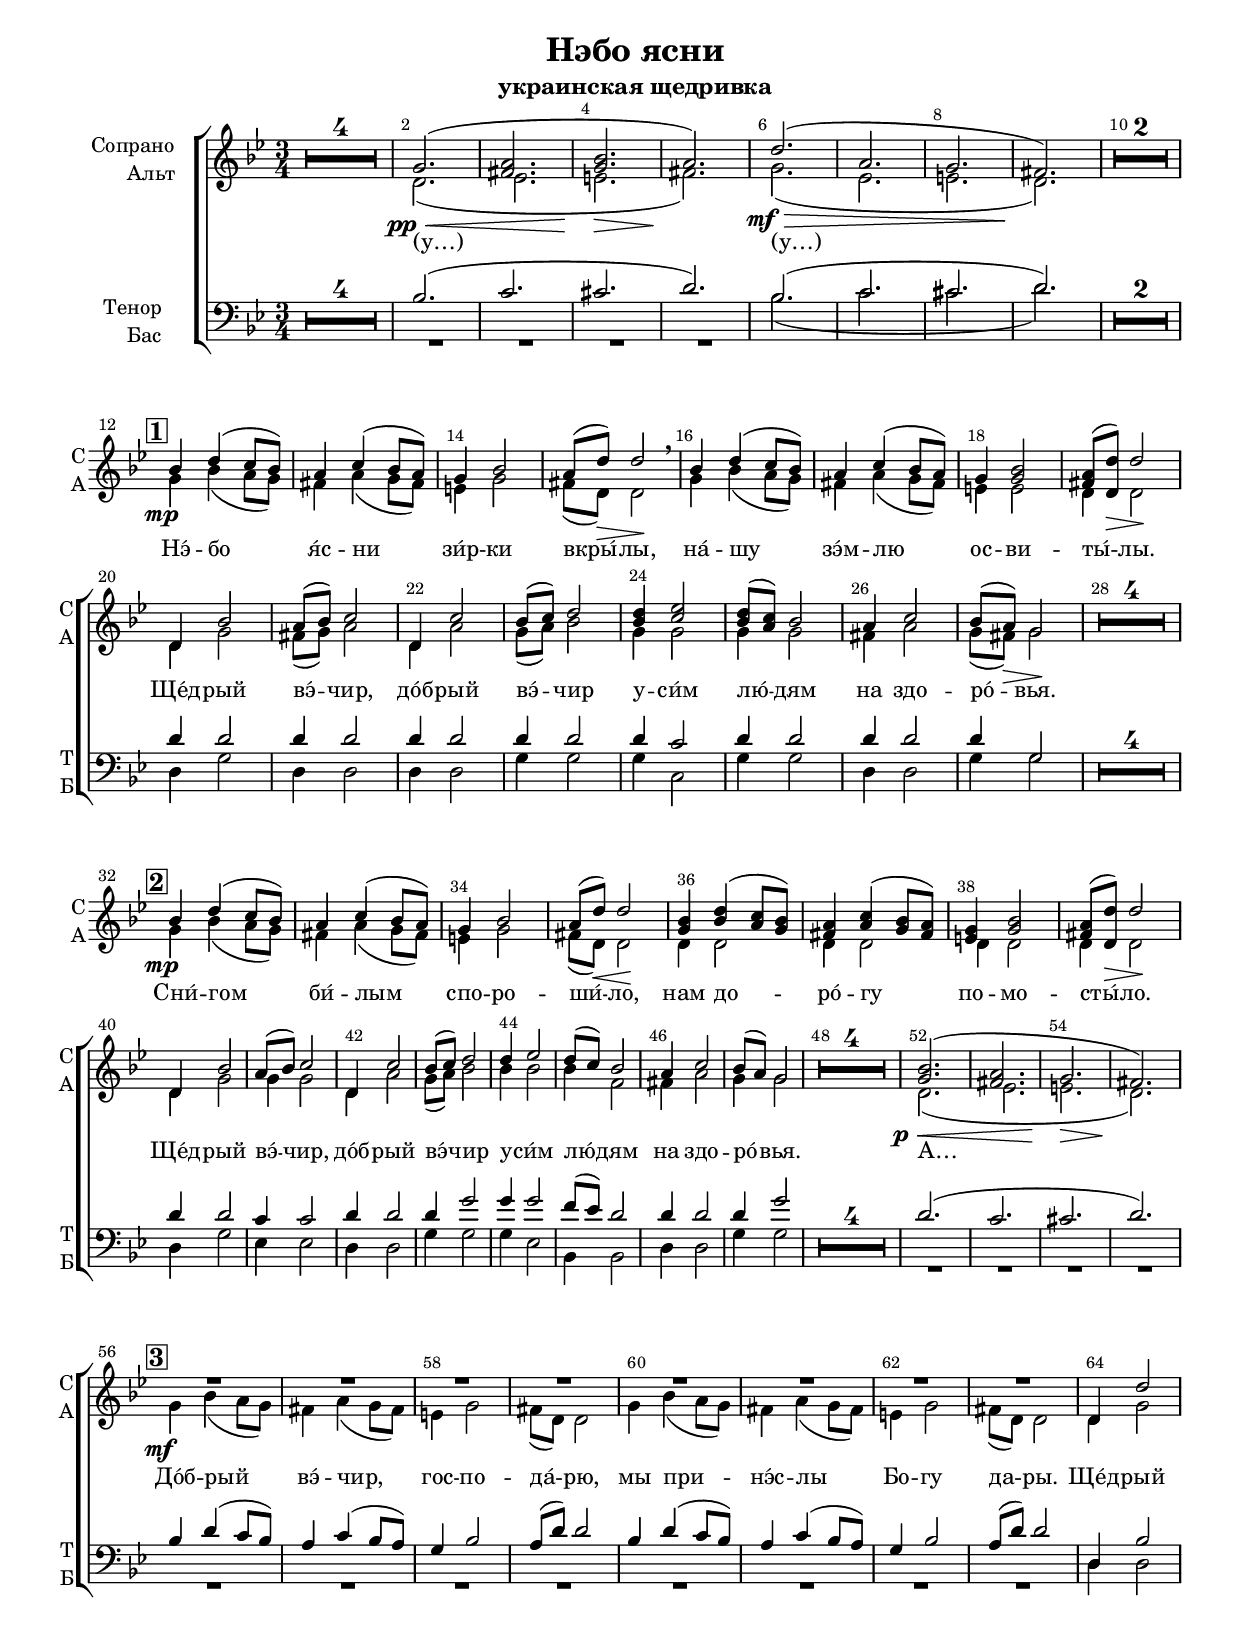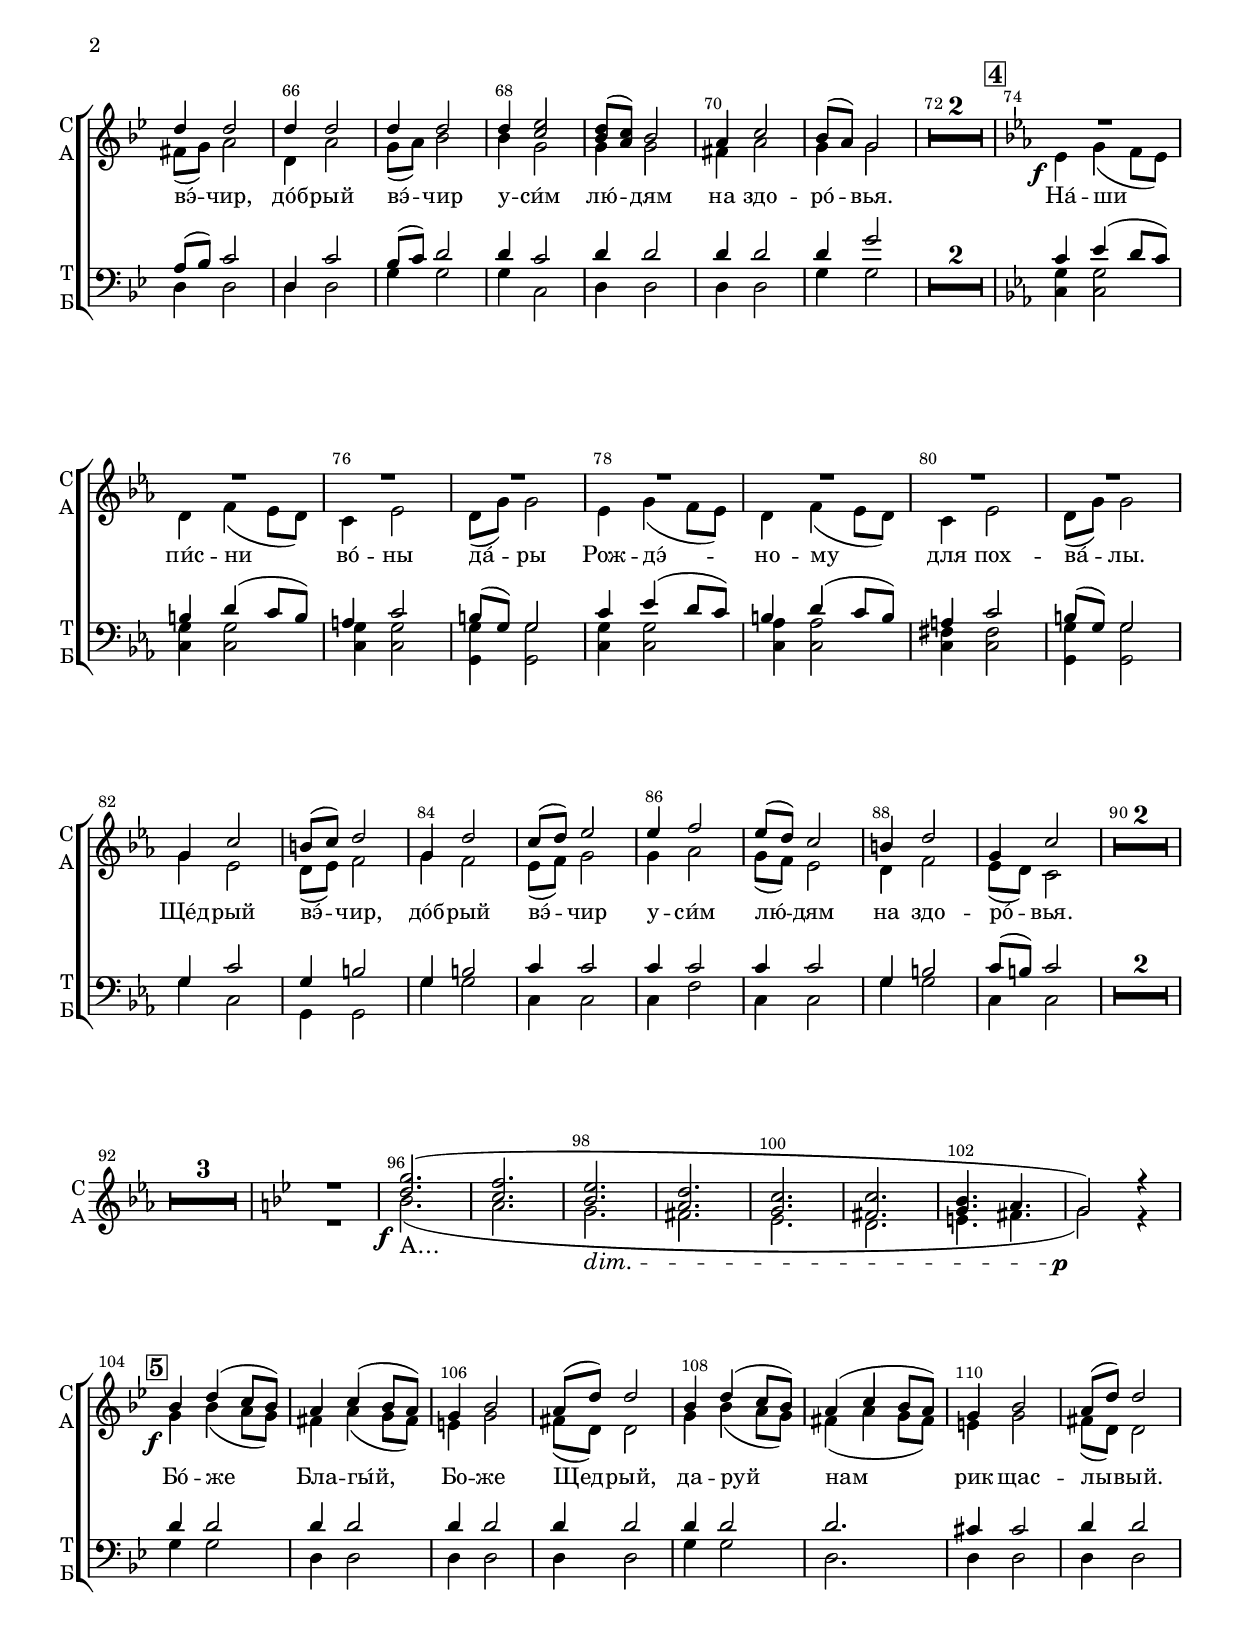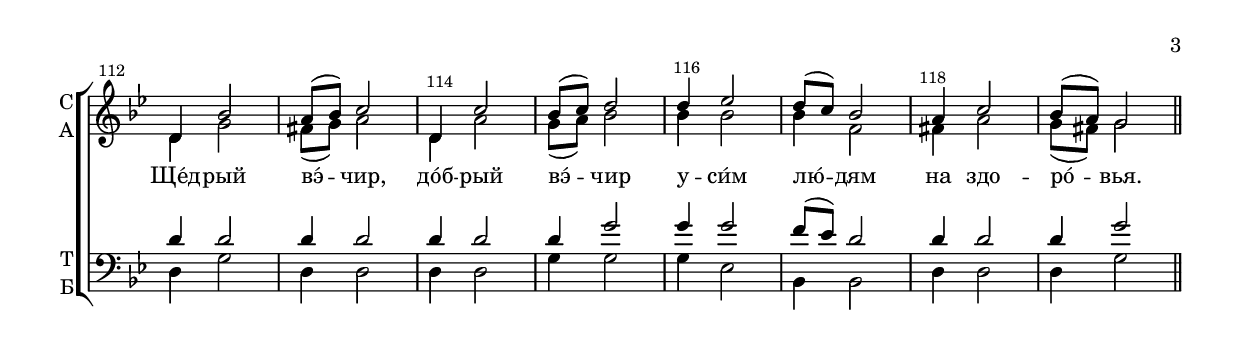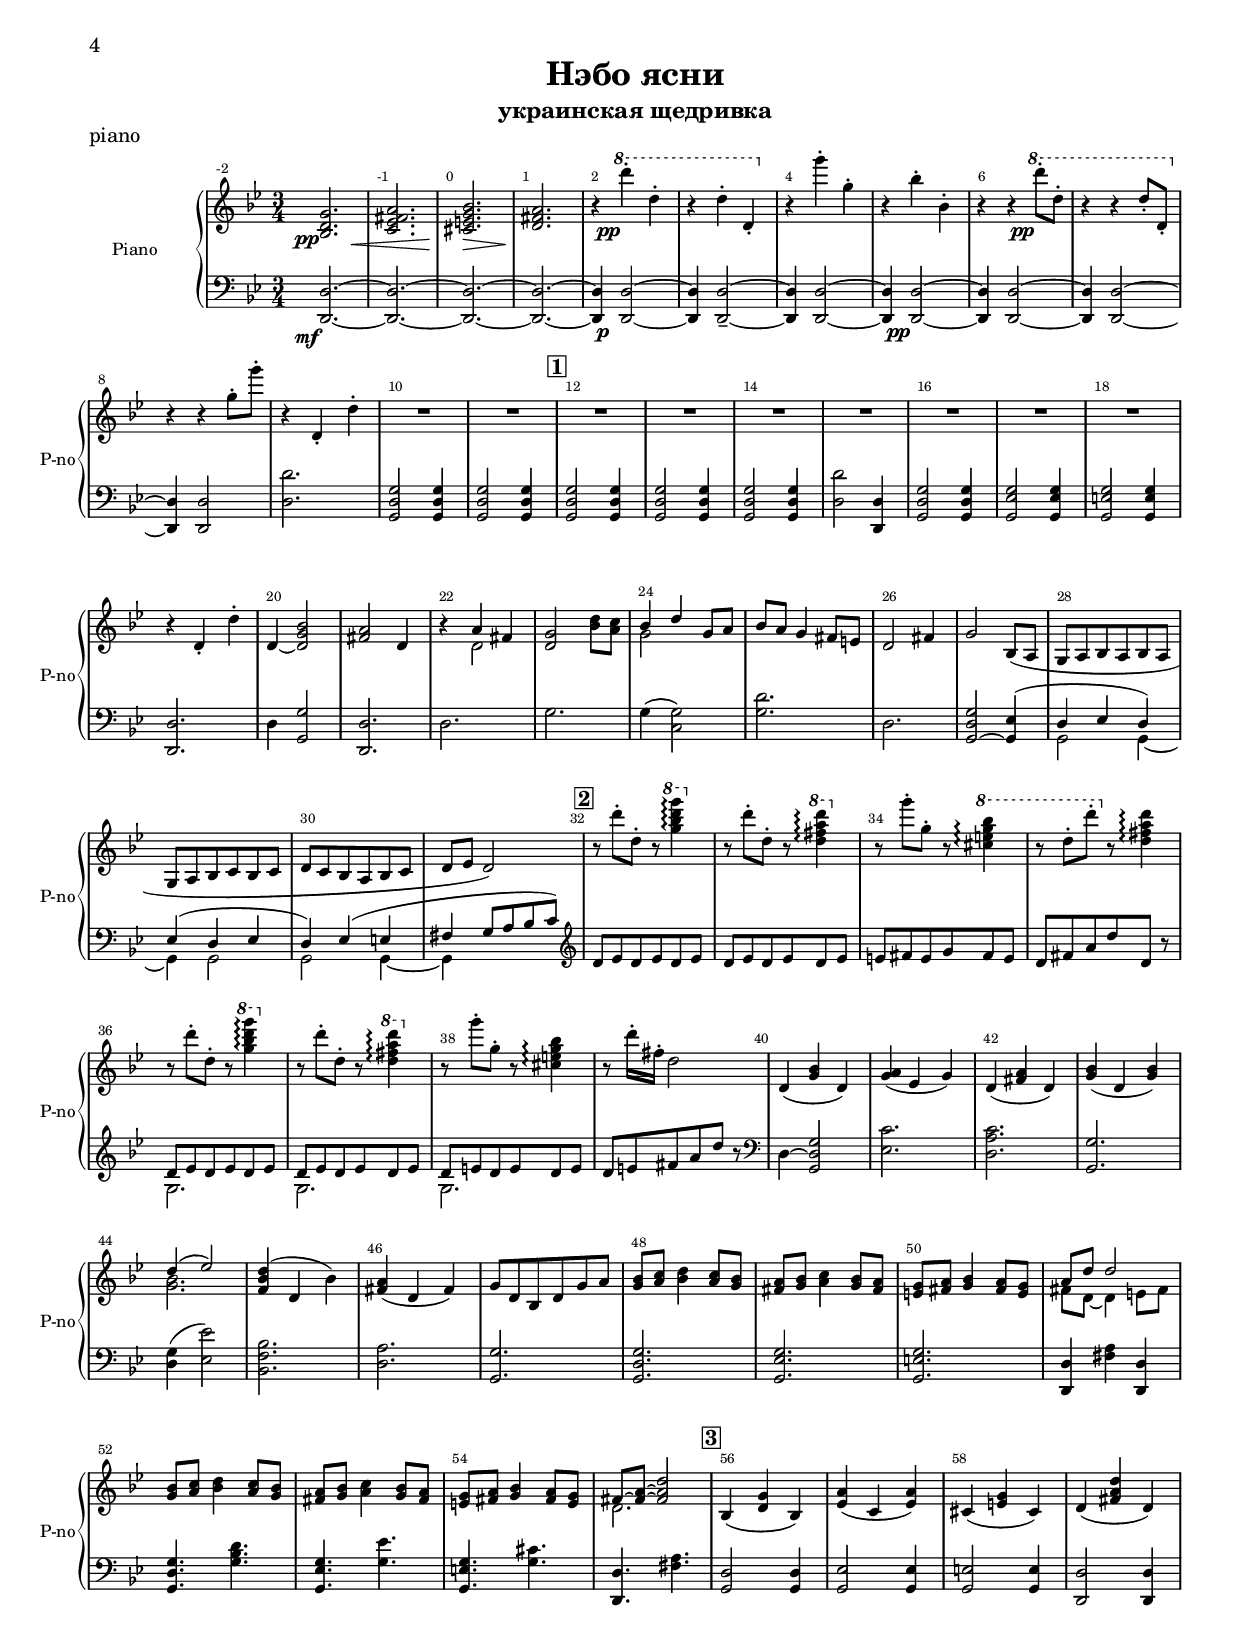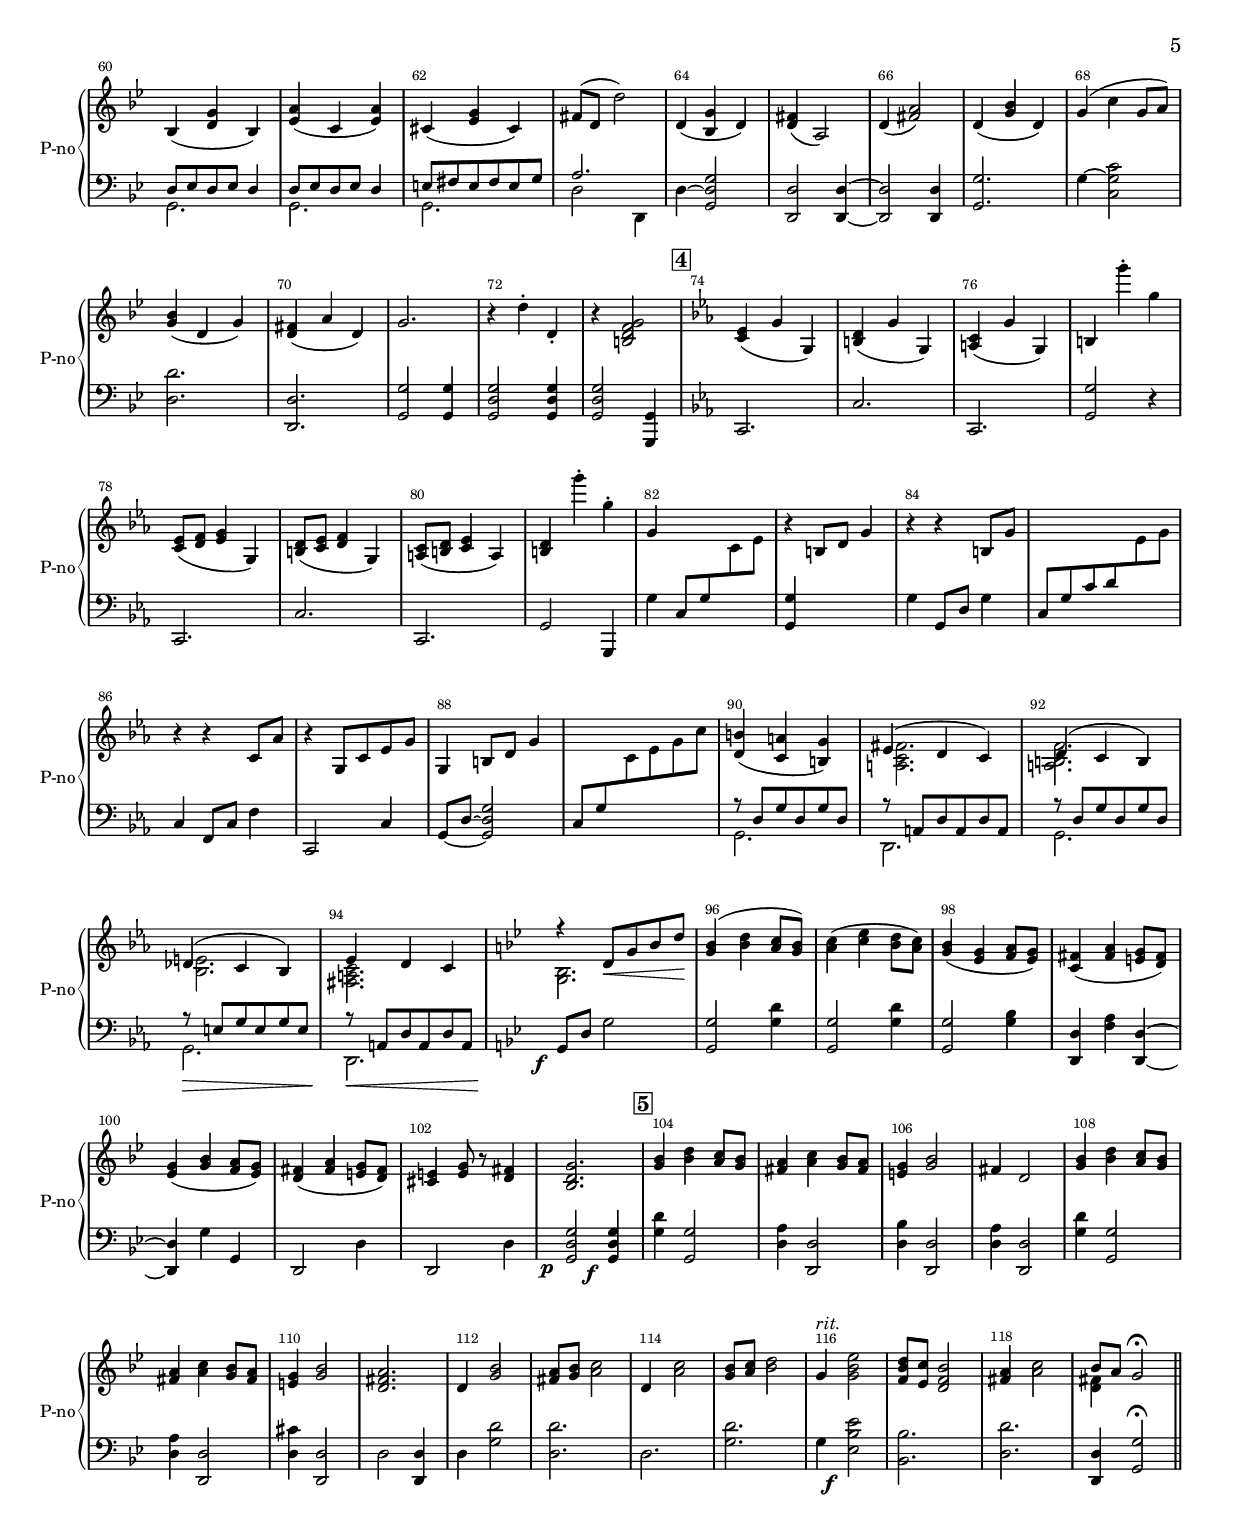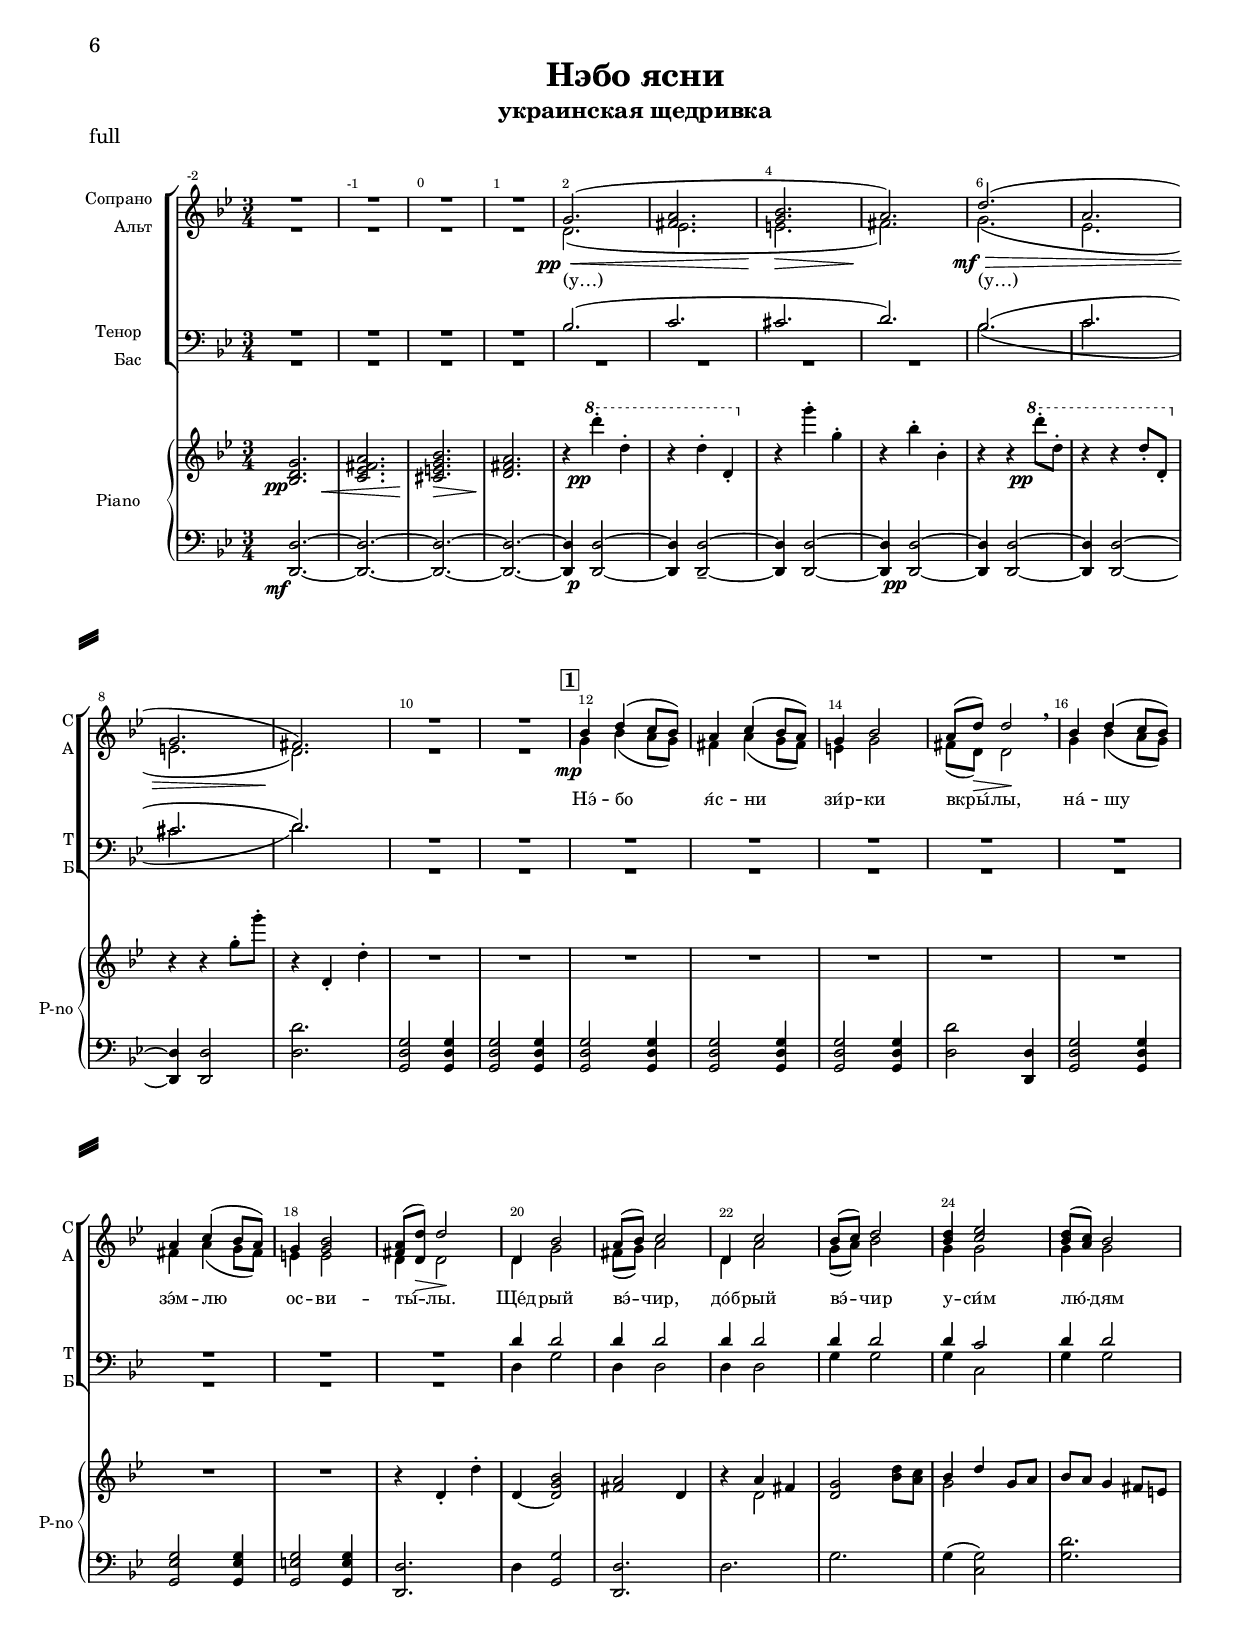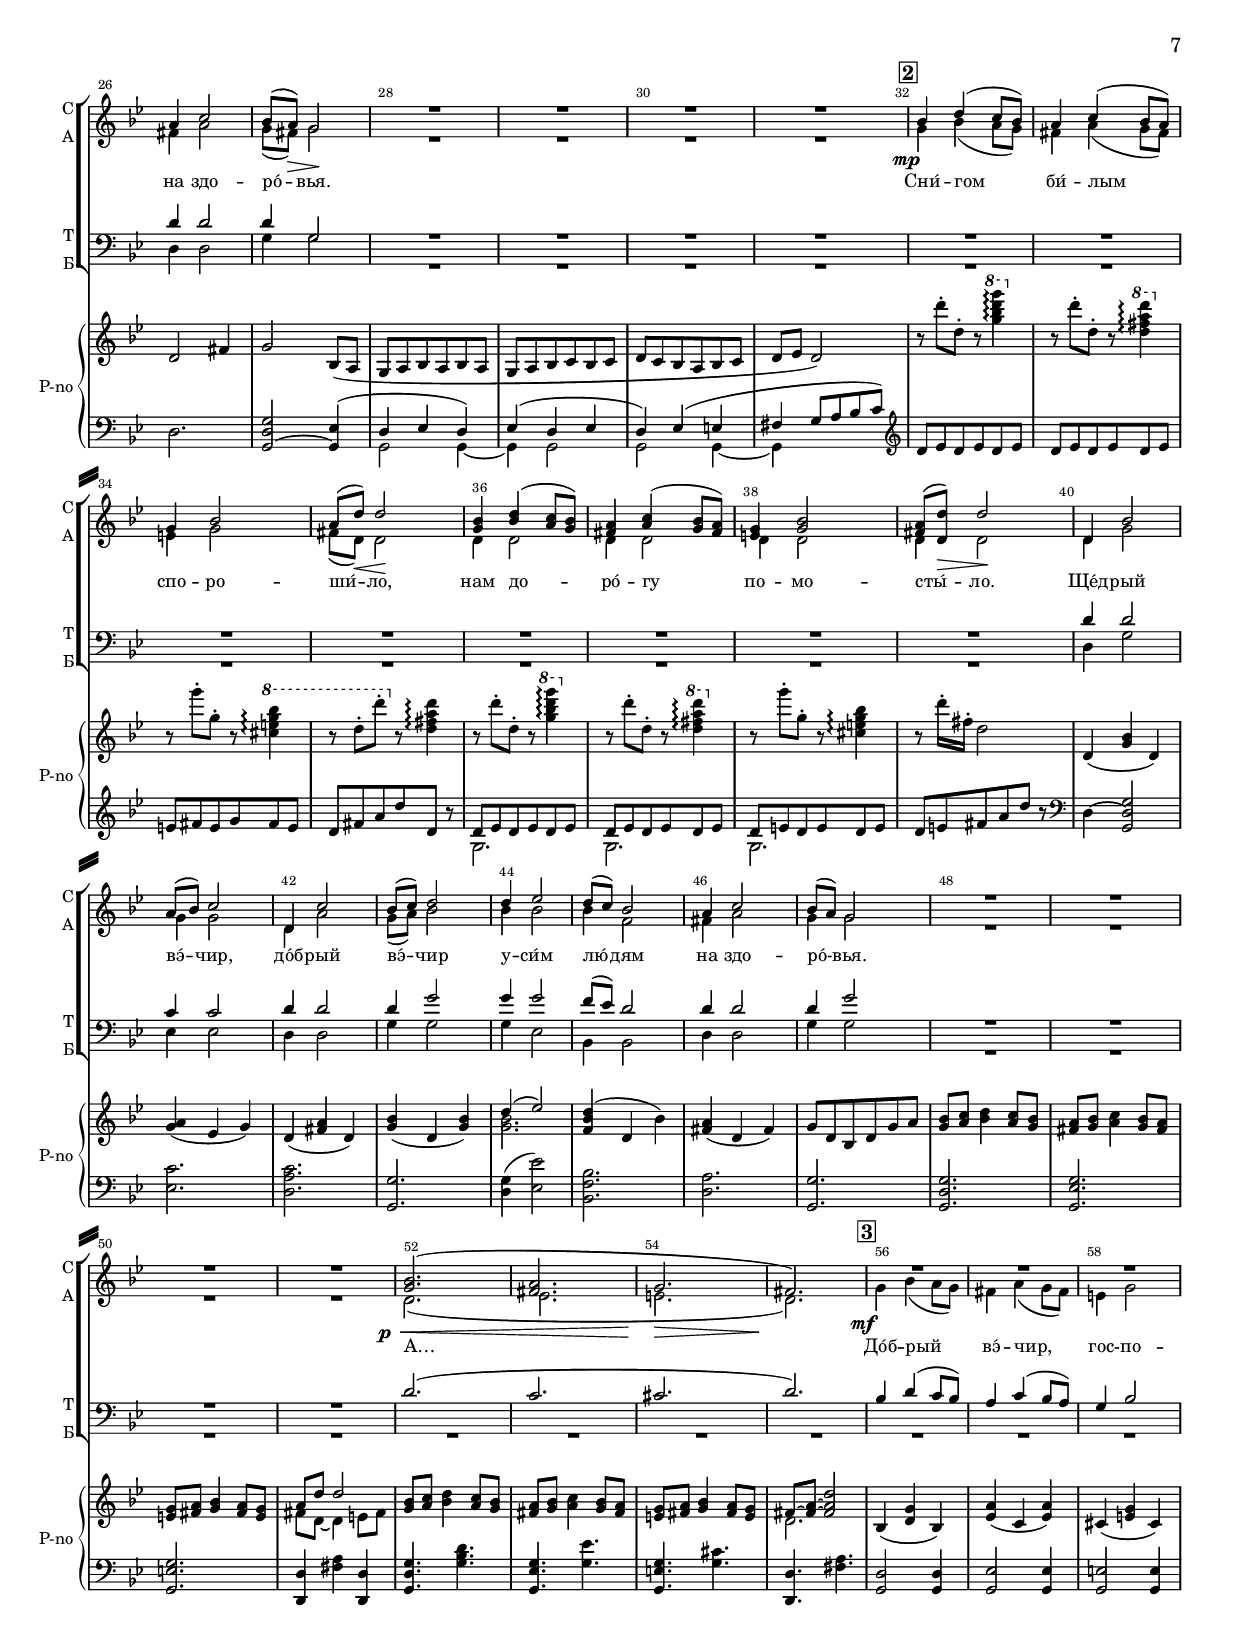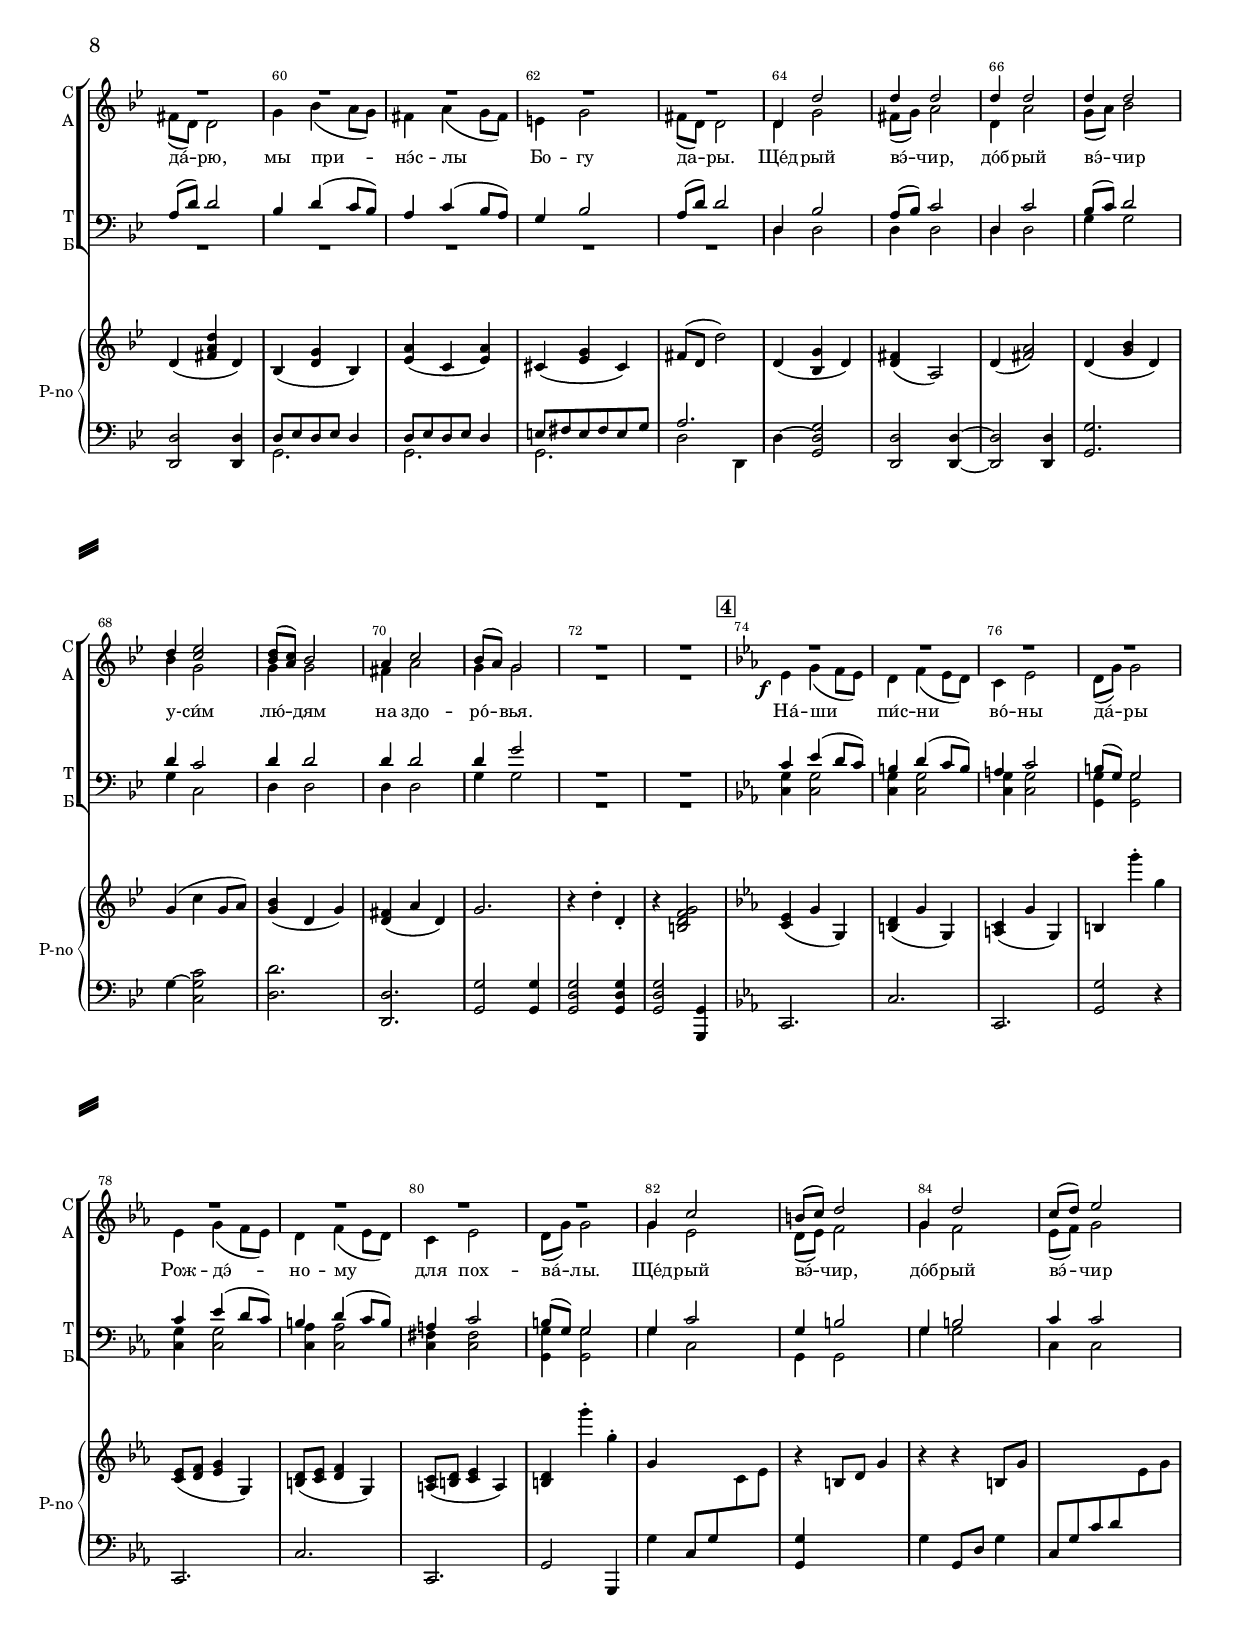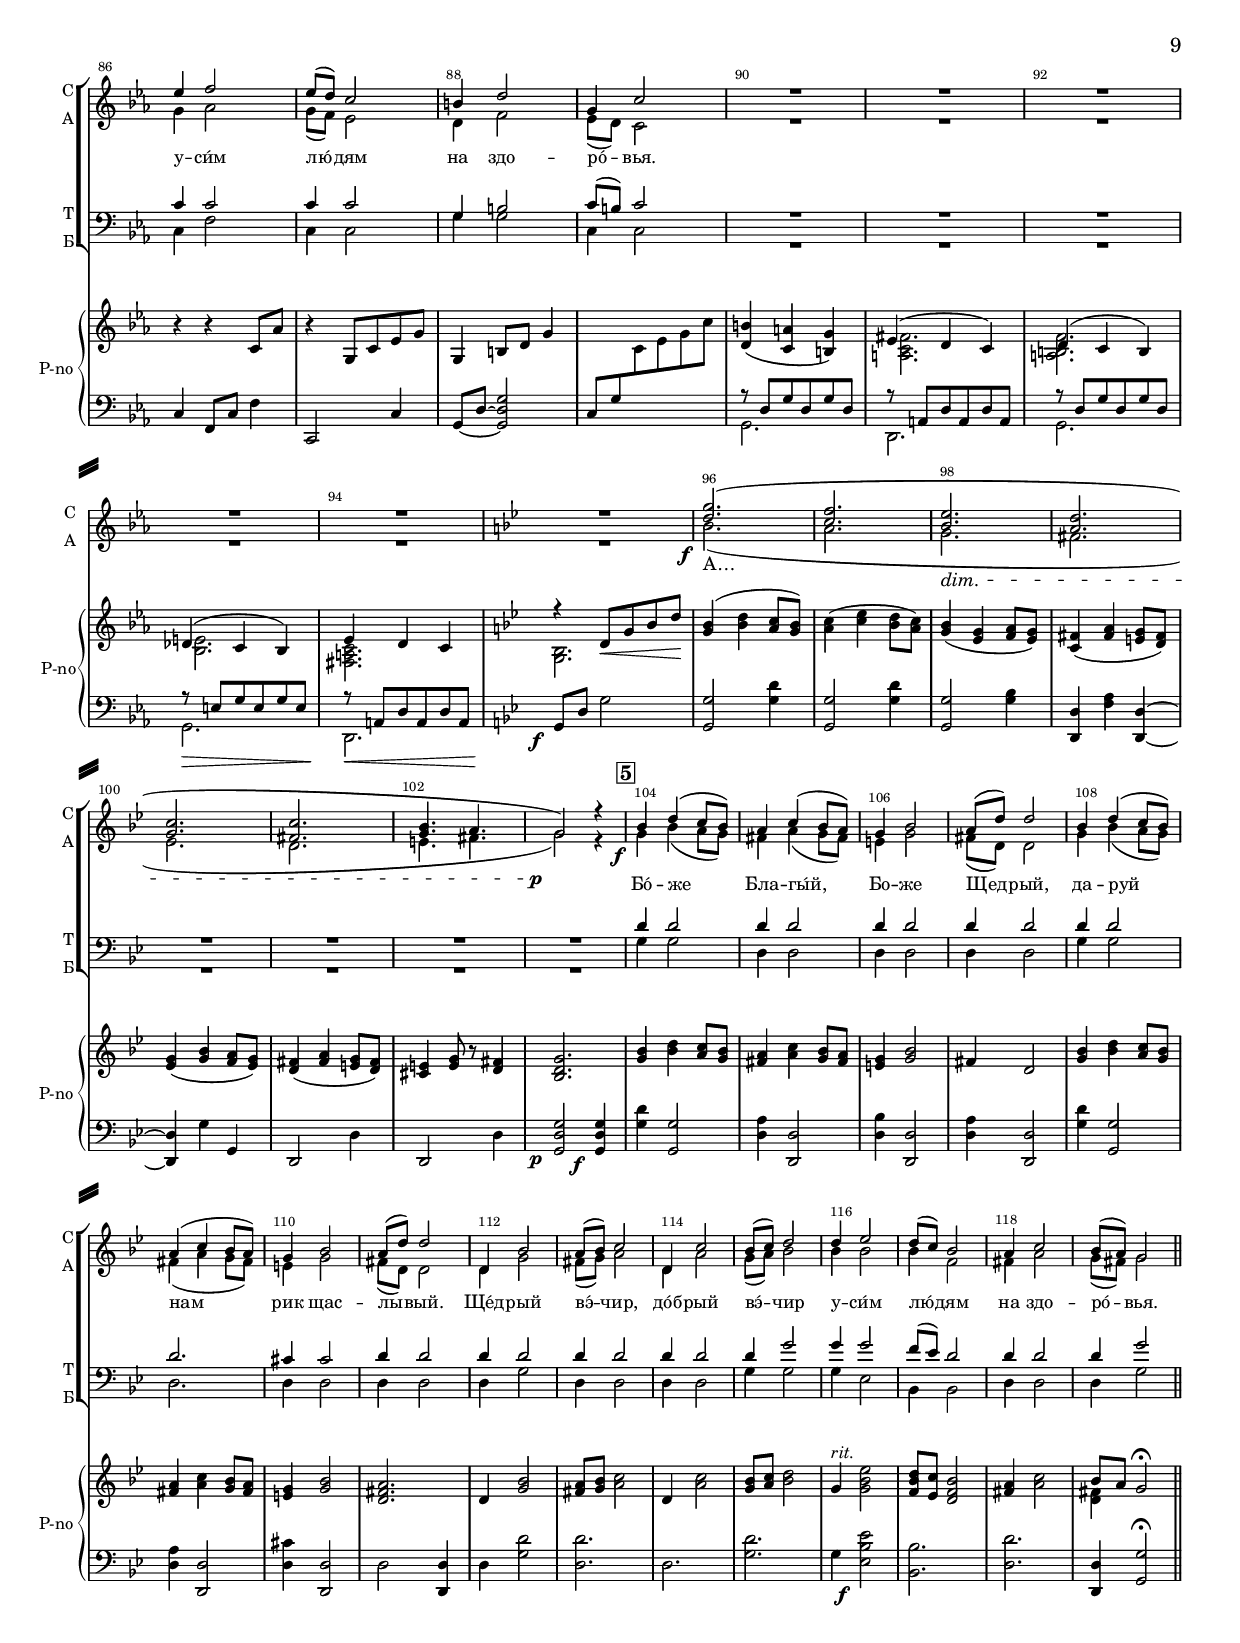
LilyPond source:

\version "2.24.0"

% закомментируйте строку ниже, чтобы получался pdf с навигацией
%#(ly:set-option 'point-and-click #f)
#(ly:set-option 'midi-extension "mid")
#(ly:set-option 'embed-source-code #t) % внедряем исходник как аттач к pdf
#(set-default-paper-size "a4")
#(set-global-staff-size 18)

\header {
  title = "Нэбо ясни"
  subtitle = "украинская щедривка"
  %composer = "Composer"
  % Удалить строку версии LilyPond 
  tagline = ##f
}


abr = { \break }
%abr = \tag #'BR { \break }
abr = {}

bbr = \tag #'BBR { \break }

pbr = { \pageBreak }
%pbr = {}

breathes = { \once \override BreathingSign.text = \markup { \musicglyph #"scripts.tickmark" } \breathe }

melon = { \set melismaBusyProperties = #'() }
meloff = { \unset melismaBusyProperties }
solo = ^\markup\italic"Соло"
tutti =  ^\markup\italic"tutti"

co = \cadenzaOn
cof = \cadenzaOff
cb = { \cadenzaOff \bar "||" }
cbr = { \bar "" }
cbar = { \cadenzaOff \bar "|" \cadenzaOn }
stemOff = { \hide Staff.Stem }
nat = { \once \hide Accidental }
%stemOn = { \unHideNotes Staff.Stem }

% alternative breathe
breathes = { \once \override BreathingSign.text = \markup { \musicglyph #"scripts.tickmark" } \breathe }

% alternative partial - for repeats
partiall = { \set Timing.measurePosition = #(ly:make-moment -1/4) }

% compress multi-measure rests
multirests = { \override MultiMeasureRest.expand-limit = #1 \set Score.skipBars = ##t }

% mark with numbers in squares
squaremarks = {  \set Score.rehearsalMarkFormatter = #format-mark-box-numbers }

% move dynamics a bit left (to be not up/under the note, but before)
placeDynamicsLeft = { \override DynamicText.X-offset = #-2.5 }

%make visible number of every 2-nd bar
secondbar = {
  \override Score.BarNumber.break-visibility = #end-of-line-invisible
  \override Score.BarNumber.X-offset = #1
  \override Score.BarNumber.self-alignment-X = #LEFT
  \set Score.barNumberVisibility = #(every-nth-bar-number-visible 2)
}

global = {
  \numericTimeSignature
  \multirests
  \placeDynamicsLeft
  \squaremarks
  
  \key g \minor
  \time 3/4
}

sopvoice = \relative c'' {
  \global
  \dynamicDown
  \autoBeamOff
  % page 1
  R2.*4 |
  \set Score.currentBarNumber = #2
  g2.(\pp\< |
  <fis a> |
  <g bes>\> |
  a)\! | \abr
  
  d\mf(\> |
  a |
  g |
  fis)\! |
  
  R2.*2 | \abr \bbr
  
  
  \mark 1
  bes4\mp d( c8[ bes]) |
  a4 c( bes8[ a]) |
  g4 bes2 |
  a8[( d])\> d2\! \breathe
  
  bes4 d( c8[ bes]) | \abr
  
  a4 c(bes8[ a]) | 
  g4 <g bes>2 |
  <fis a>8[( <d' d,>])\> d2\! | \bbr
  d,4 bes'2 |
  a8[( bes]) c2 | \abr
  
  d,4 c'2 |
  bes8[( c]) d2 |
  <bes d>4 <c es>2 |
  <bes d>8[( <a c>]) bes2 |
  a4 c2 | \abr
  bes8[( a])\> g2\! |
  R2.*4 | \abr
  
  % page 2
  \mark 2
  bes4\mp d( c8[ bes]) |
  a4 c( bes8[ a]) |
  g4 bes2 |
  a8[( d])\< d2\! |
  <g, bes>4 <bes d>( <a c>8[ <g bes>]) | \abr
  
  <fis a>4 <a c>( <g bes>8[ <fis a>]) |
  <e g>4 <g bes>2 |
  <fis a>8[( <d d'>])\> d'2\! \bbr |
  d,4 bes'2 |
  a8[( bes]) c2 | \abr
  
  d,4 c'2 |
  bes8[( c]) d2 |
  d4 es2 |
  d8[( c]) bes2 |
  a4 c2 |
  bes8[( a]) g2 | \abr
  
  R2.*4
  <g bes>2.(\p\< |
  <fis a> |
  g\> |
  fis)\! \abr \bbr
  
  \mark 3
  R2.*4 \abr
  
  R2.*4 \abr
  
  %page 3
  d4 d'2 |
  d4 d2 |
  d4 d2 |
  d4 d2 |
  d4 <c es>2 | \abr
  
  <bes d>8[( <a c>]) bes2 |
  a4 c2 |
  bes8[( a]) g2 |
  R2.*2 | \abr
  
  \key c \minor
  \mark 4
  R2.*4 | \abr
  R2.*4 | \abr \bbr
  
  g4 c2 |
  b8[( c]) d2 |
  g,4 d'2 |
  c8[( d]) es2 |
  es4 f2 | \abr
  
  es8[( d]) c2 |
  b4 d2 |
  g,4 c2 |
  
  R2.*2 \abr \bbr
  
  % page 4
  
  R2.*3
  \key g\minor
  R2.
  <d g>2.\f( |
  <c f> |
  <bes es>\dim|
  <a d> | \abr
  <g c> |
  <fis c'> |
  <g bes>4. a |
  g2\p) r4 | \abr \bbr
  
  \mark 5
  bes4\f d( c8[ bes]) |
  a4 c( bes8[ a]) |
  g4 bes2 |
  a8[( d]) d2 | \abr
  
  bes4 d( c8[ bes])
  a4( c bes8[ a]) |
  g4 bes2 |
  a8[( d]) d2 | \abr \bbr
  
  d,4 bes'2 |
  a8[( bes]) c2 |
  d,4 c'2 |
  bes8[( c]) d2 |
  d4 es2 | \abr
  
  d8[( c]) bes2 |
  a4 c2 |
  bes8[( a]) g2
  
  \bar "||"
  
  
}


altvoice = \relative c' {
  \global
  \dynamicDown
  \autoBeamOff
  R2.*4 |
  \secondbar
  \set Score.currentBarNumber = #2
  d2.( |
  es |
  e |
  fis)
  
  g( |
  es |
  e |
  d) |
  R2.*2
  
  g4 bes( a8[ g]) |
  fis4 a( g8[ fis]) |
  e4 g2 |
  fis8[( d]) d2
  g4 bes( a8[ g]) |
  
  fis4 a( g8[ fis]) |
  e4 e2 |
  d4 d2 |
  d4 g2 |
  fis8[( g]) a2 |
  
  d,4 a'2 |
  g8[( a]) bes2 |
  g4 g2 |
  g4 g2 |
  fis4 a2 |
  
  g8[( fis]) g2 |
  R2.*4
  
  % page 2
  g4 bes( a8[ g]) |
  fis4 a( g8[ fis]) |
  e4 g2 |
  fis8[( d]) d2 |
  d4 d2 |
  
  d4 d2 |
  d4 d2 |
  d4 d2 |
  d4 g2 |
  g4 g2 |
  
  d4 a'2 |
  g8[( a]) bes2 |
  bes4 bes2 |
  bes4 f2 |
  fis4 a2 |
  g4 g2 |
  
  R2.*4
  d2.( |
  es |
  e |
  d)
  
  g4\mf bes( a8[ g]) |
  fis4 a( g8[ fis]) |
  e4 g2 |
  fis8[( d]) d2 |
  
  g4 bes( a8[ g]) |
  fis4 a( g8[ fis]) |
  e4 g2 |
  fis8([ d]) d2 |
  
  % page 3
  d4 g2 |
  fis8[( g]) a2 |
  d,4 a'2 |
  g8[( a]) bes2 |
  bes4 g2 |
  
  g4 g2 |
  fis4 a2 |
  g4 g2 |
  R2.*2 |
  
  \key c\minor
  es4\f g( f8[ es]) |
  d4 f( es8[ d]) |
  c4 es2 |
  d8[( g]) g2 | 
  
  es4 g( f8[ es]) |
  d4 f( es8[ d]) |
  c4 es2 |
  d8[( g]) g2 | 
  
  g4 es2 |
  d8[( es]) f2 |
  g4 f2 |
  es8[( f]) g2 |
  g4 as2 |
  g8[( f]) es2 |
  d4 f2 |
  es8[( d]) c2
  
  
  R2.*2 \abr \bbr
  
  % page 4
  
  R2.*3
  \key g\minor
  R2.
  bes'2.(
  a
  g
  fis
  
  es
  d
  e4. fis
  g2) r4
  
  g4 bes( a8[ g]) |
  fis4 a( g8[ fis]) |
  e4 g2 |
  fis8[( d]) d2 |
  
  g4 bes( a8[ g]) |
  fis4( a g8[ fis]) |
  e4 g2 |
  fis8[( d]) d2 |
  
  d4 g2 |
  fis8[( g]) a2 |
  d,4 a'2 |
  g8[( a]) bes2 |
  bes4 bes2 |
  
  bes4 f2 |
  fis4 a2 |
  g8[( fis]) g2
  
  
}


tenorvoice = \relative c' {
  \global
  \dynamicUp
  \autoBeamOff
  R2.*4
  \set Score.currentBarNumber = #2
  bes2.(
  c
  cis
  d)
  bes(
  c
  cis
  d)
  R2.*2
  R2.*5
  R2.*3
  d4 d2 |
  d4 d2 |
  
  d4 d2 |
  d4 d2 |
  d4 c2 |
  d4 d2 |
  d4 d2 |
  
  d4 g,2
  R2.*4
  
  % page 2
  R2.*5 |
  
  R2.*3 |
  d'4 d2 |
  c4 c2 |
  
  d4 d2
  d4 g2 |
  g4 g2 |
  f8[( es]) d2 |
  d4 d2 |
  d4 g2 |
  
  R2.*4
  d2.( |
  c |
  cis |
  d) |
  
  bes4 d( c8[ bes]) |
  a4 c( bes8[ a]) |
  g4 bes2 |
  a8[( d]) d2 |
  
  bes4 d( c8[ bes]) |
  a4 c( bes8[ a]) |
  g4 bes2 |
  a8[( d]) d2
  
  % page 3
  d,4 bes'2 |
  a8[( bes]) c2 |
  d,4 c'2 |
  bes8[( c]) d2 |
  d4 c2 |
  
  d4 d2 |
  d4 d2 |
  d4 g2 |
  R2.*2 |
  
  \key c\minor
  c,4 es( d8[ c]) |
  b4 d( c8[ b]) |
  a4 c2 |
  b8[( g]) g2 |
  
  c4 es( d8[ c]) |
  b4 d( c8[ b]) |
  a4 c2 |
  b8[( g]) g2 |
  
  g4 c2 |
  g4 b2 |
  g4 b2 |
  c4 c2 |
  c4 c2  |
  
  c4 c2 |
  g4 b2 |
  c8[( b]) c2 |
  
  
  R2.*2 \abr \bbr
  
  % page 4
  
  R2.*3
  \key g\minor
  R2.
  R2.*4
  
  R2.*4
  
  d4 d2 |
  d4 d2 |
  d4 d2 |
  d4 d2 |
  
  d4 d2 |
  d2. |
  cis4 cis2 |
  d4 d2 |
  
  d4 d2 |
  d4 d2 |
  d4 d2 |
  d4 g2 |
  g4 g2 |
  
  f8[( es]) d2 |
  d4 d2 |
  d4 g2
}


bassvoice = \relative c' {
  \global
  \dynamicUp
  \autoBeamOff
  R2.*4 |
  \set Score.currentBarNumber = #2
  R2.*4
  bes2.( |
  c |
  cis |
  d) |
  R2.*2
  
  R2.*5 |
  R2.*3 |
  d,4 g2 |
  d4 d2 |
  
  d4 d2 |
  g4 g2 |
  g4 c,2 |
  g'4 g2 |
  d4 d2 |
  
  g4 g2 |
  R2.*4
  
  % page 2
  R2.*5
  
  R2.*3
  d4 g2 |
  es4 es2 |
  
  d4 d2 |
  g4 g2 |
  g4 es2 |
  bes4 bes2 |
  d4 d2 |
  g4 g2 |
  
  R2.*4
  R2.*4
  R2.*4
  R2.*4
  
  % page 3
  d4 d2 |
  d4 d2 |
  d4 d2 |
  g4 g2 |
  g4 c,2 |
  d4 d2 |
  d4 d2 |
  g4 g2 |
  R2.*2 |
  
  \key c\minor <c, g'>4 q2 |
  q4 q2 |
  q4 q2 |
  <g g'>4 q2 |
  
  <c g'>4 q2 |
  <c as'>4 q2 |
  <c fis>4 q2 |
  <g g'>4 q2 |
  
  g'4 c,2 |
  g4 g2 |
  g'4 g2 |
  c,4 c2 |
  c4 f2 |
  
  c4 c2 |
  g'4 g2 |
  c,4 c2
  
  
  R2.*2 \abr \bbr
  
  % page 4
  
  R2.*3
  \key g\minor
  R2.
  R2.*4
  
  R2.*4
  
  g'4 g2 |
  d4 d2 |
  d4 d2 |
  d4 d2 |
  
  g4 g2 |
  d2. |
  d4 d2 |
  d4 d2 |
  
  d4 g2 |
  d4 d2 |
  d4 d2 |
  g4 g2 |
  g4 es2 |
  
  bes4 bes2 |
  d4 d2 |
  d4 g2
}


RR = { \change Staff = "right" }
LL = { \change Staff = "left" }

right = \relative c' {
  \global
  
  
  \set Score.currentBarNumber = #-2
  \secondbar
  \set Score.barNumberVisibility = #all-bar-numbers-visible
  \after 2 \< <bes d g>2.\pp |
  <c es fis a> |
  <cis e g bes>\> |
  <d fis a>\!

  \secondbar
  \set Score.currentBarNumber = #2
  r4 \ottava #1 d'''-.\pp  d,-.
  r d-. d,-. |
%  r d''-. d,-. |
  \ottava 0
  r g'-. g,-. |
  r4 bes4-. bes,-. |
  
  r4 r \ottava #1 d''8-.\pp  d,8-.
  r4 r d8-. d,-. |
  \ottava 0
  r4 r g8-. g'-. |
  r4 d,,4-. d'-. |
  R2.*9 |
  
  % page 2
  r4 d,-. d'-. |
  d,~ <d g bes>2 |
  <fis a>2 d4 |
  
  r4 << { a'4 fis } \\ d2 >> |
  <d g>2 <bes' d>8 <a c> |
  << { bes4 d } \\ g,2 >> g8 a |
  bes8 a g4 fis8 e |
  d2 fis4 |
  
  g2 bes,8( a |
  g a bes a bes a |
  g a bes c bes c |
  d c bes a bes c |
  d es d2) |
  
  % page 3
  r8 d''8-. d,-. r8  \ottava 1 <g' bes d g>4\arpeggio \ottava 0
  r8 d8-. d,-. r8  \ottava 1 <d' fis a d>4\arpeggio \ottava 0
  r8 g-. g,-. r8 \ottava 1 <cis e g bes>4\arpeggio
  r8 d-. d'-. \ottava 0 r <d,, fis a d>4\arpeggio |
  r8 d'-. d,-. r  \ottava 1 <g' bes d g>4\arpeggio \ottava 0

    r8 d8-. d,-. r8  \ottava 1 <d' fis a d>4\arpeggio \ottava 0
  r8 g-. g,-. r8 <cis, e g bes>4\arpeggio
  r8 d'16-. fis,-. d2
  d,4( <g bes> d) |
  <g a>( es g) |
  
  d( <fis a> d) |
  <g bes>( d <g bes>) |
  << { d'4( es2) } \\ <bes g>2.>> |
  <f bes d>4( d bes') |
  <fis a>( d fis) |
  g8 d bes d g a |
  
  %page 4
  
    <g bes>8 <a c> <bes d>4 <a c>8 <g bes> |
  <fis a> <g bes> <a c>4 <g bes>8 <fis a> |
  <e g> <fis a> <g bes>4 <fis a>8 <e g> |
  << { a8 d  d2 } \\ {fis,8 d~ d4 e8 fis} >>
  
  <g bes>8 <a c> <bes d>4 <a c>8 <g bes> |
  <fis a> <g bes> <a c>4 <g bes>8 <fis a> |
  <e g> <fis a> <g bes>4 <fis a>8 <e g> |
  << { fis8~ <fis~ a~> <fis a d>2 } \\ d2. >>
  
  bes4( <d g> bes) |
  <es a>( c <es a>) |
  cis( <e g> cis) |
  d( <fis a d> d) |
  
  % page 5
  bes( <d g> bes)
  <es a>( c <es a>) |
  cis( <es g> cis) |
  fis8( d d'2) |
  
  d,4( <bes g'> d) |
  <d fis>( a2) |
  d4( <fis a>2) |
  d4( <g bes> d) |
  g( c g8 a) |
  
  <g bes>4( d g) |
  <d fis>( a' d,) |
  g2. |
  r4 d'-. d,-. |
  r4 <b d f g>2
  
  % page 6
  \key c\minor
  <c es>4( g' g,) |
  <b d>( g' g,) |
  <a c>( g' g,) |
  b g'''-. g,
  
  <c,, es>8( <d f> <es g>4 g,) |
  <b d>8( <c es> <d f>4 g,) |
  <a c>8( <b d> <c es>4 a) |
  <b d>4 g'''-. g,-. |
  
  g,4 s2 |
  r4 b,8 d g4 |
  r r b,8 g' |
  s2. |
  r4 r c,8 as' |
  
  % page 7
  r4 g,8 c es g |
  g,4 b8 d g4
  s2.
  <d b'>4( <c a'> <b g'>) |
  << { es4( d c) } \\ <a c fis>2. >>
  
  << { d4( c b) } \\ <a b f'>2. >>
  << { des4( c bes) } \\ <bes e>2. >>
  << { es4 d c } \\ <c a fis>2. >>
  \key g\minor << { r4 d8\< g bes d\! } \\ <bes, g>2. >>
  
  <g' bes>4( <bes d> <a c>8 <g bes>) |
  <a c>4( <c es> <bes d>8 <a c>) |
  <g bes>4( <es g> <f a>8 <es g>) |
  <c fis>4( <fis a> <e g>8 <d fis>) |
  
  % page 8
  <es g>4( <g bes> <f a>8 <es g>) |
  <d fis>4( <fis a> <e g>8 <d fis>) |
  <cis e>4 <e g>8 r <d fis>4 |
  <bes d g>2. |
  
  <g' bes>4 <bes d> <a c>8 <g bes> |
  <fis a>4 <a c> <g bes>8 <fis a> |
  <e g>4 <g bes>2 |
  fis4 d2 |
  
  <g bes>4 <bes d> <a c>8 <g bes> |
  <fis a>4 <a c> <g bes>8 <fis a> |
  <e g>4 <g bes>2 |
  <d fis a>2.
  
  % 9
  d4 <g bes>2 |
  <fis a>8 <g bes> <a c>2 |
  d,4 <a' c>2 |
  <g bes>8 <a c> <bes d>2 |
  g4^\markup\italic"rit." <g bes es>2 |
  
  <f bes d>8 <es c'> <d f bes>2 |
  <fis a>4 <a c>2 |
  << { bes8[ a]} \\ <d, fis>4 >> g2\fermata
  
  
  
}

left = \relative c {
  \global
  <d d,>2.\mf~2.~2.~2.~ |
  4 <d d,>2~\p |
  q4 q2--~ |
  q4 q2~ |
  q4 q2\pp~ |
  q4 q2~ |
  
  q4 q2~ |
  q4 q2 |
  <d d'>2. |
  <g, d' g>2 q4 |
  q2 q4 |
  
  \mark 1
  q2 q4 |
  q2 q4 |
  q2 q4 |
  <d' d'>2 <d d,>4 |
  <g, d' g>2 q4 |
  
  % page 2
  <g es' g>2 q4 |
  <g e' g>2 q4 |
  <d d'>2. |
  d'4 <g g,>2 |
  <d d,>2. |
  
  d2. |
  g |
  g4( <g c,>2) |
  <g d'>2. |
  d2. |
  
  <<
  \new Voice { \voiceOne <g,~ d' g>2  <g es'> 4(
               d'4 es d) |
               es( d es |
               d) es( e |
               fis g8 a bes c) |
               \clef treble
          
  }
  \new Voice { \voiceTwo s2. |
               g,2 g4~ |
               g g2 |
               g g4~ |
               g s2
  } >>
  
  % page 3
  \mark 2
  d''8 es d es d es |
  d es d es d es |
  e fis e g fis e |
  d fis a d d, r |
  << { d es d es d es } \\ g,2. >>
  
  << { d'8 es d es d es } \\ g,2. >> 
  << { d'8 e d e d e } \\ g,2. >> |
  d'8 e fis a d r \clef bass |
  d,,4~ <g, d' g>2 |
  <es' c'>2. |
  
  <d a' c> |
  <g, g'> |
  <g' d>4( <es es'>2) |
  <bes f' bes>2. |
  <d a'> |
  <g, g'> |
  
  % page 4
  <g d' g>2. %4 <g' bes d> <g, d' g> |
  <g es' g> %<g' es'> <g, es' g> |
  <g e' g> %<g' cis> <g, e' g> |
  <d d'>4 <fis' a> <d, d'> |
  
  <g d' g>4. <g' bes d> |
  <g, es' g> <g' es'> |
  <g, e' g> <g' cis> |
  <d, d'> <fis' a> |
  
  \mark 3
  <g, d'>2 q4 |
  <g es'>2 q4 |
  <g e'>2 q4 |
  <d d'>2 q4 |
  
  % page 5
  << { d'8 es d es d4 } \\ g,2. >> |
  << { d'8 es d es d4 } \\ g,2. >> |
  << { e'8 fis e fis e g } \\ g,2. >> |
  << a'2. \\ { d,2 d,4 } >> |
  
  d'4~ <g, d' g>2 |
  <d d'>2 q4~ |
  q2 q4 |
  <g g'>2. |
  g'4~ <c, g' c>2 |
  
  <d d'>2. |
  <d d,> |
  <g g,>2 q4 |
  <g d g,>2 q4 |
  q2 <g, g,>4
  
  % page 6
  \key c\minor
  \mark 4
  c,2. |
  c' |
  c, |
  <g' g'>2 r4 |
  
  c,2. |
  c' |
  c, |
  g'2 g,4 |
  
  g''4 c,8 g' \RR c es
  \LL <g,, g'>4 s2 |
  g'4 g,8 d' g4 |
  c,8 g' c d \RR es g |
  \LL c,,4 f,8 c' f4 |
  
  % page 7
  c,2 c'4 |
  \set tieWaitForNote = ##t
   g8~  d'~ <g, d' g>2 |
  c8 g' \RR c es g c |
  \LL << { r8 d,, g d g d 
       r a d a d a 
       r d g d g d 
       r e g e g e 
       r a, d a d a } \\ {
   g2.
  d
  g
  g\>
  \after 2.\! d\< 
  } >>
  
  \key g\minor
  g8\f d' g2 |
  
%  <<   \new Staff ="altleft" \with { shortInstrumentName = "или" instrumentName = "или"  } { \clef bass \key g\minor 
%      \omit Staff.TimeSignature \omit Staff.KeySignature g,8_\markup\italic "(или так)" g' g, g' g, g'
%    g, g' g, g' g, g'      g, g' g, g' g, g'      d, d' d, d' d, d' }   {
    <g, g'>2 <g' d'>4
  <g, g'>2 <g' d'>4
  <g, g'>2 <g' bes>4
  <d, d'>4 <f' a>4 <d, d'>~4
   
%  }   >>


  % page 8
  g' g, |
  d2 d'4 |
  d,2 d'4 |
  <g, d' g>2\p q4\f |
  
  \mark 5
  <g' d'>4 <g, g'>2 |
  <d' a'>4 <d d,>2 |
  <d bes'>4 <d d,>2
  <d a'>4 <d d,>2 |
  
  <g d'>4 <g g,>2 |
  <d a'>4 <d d,>2 |
  <d cis'>4 <d d,>2 |
  d2 <d d,>4
  
  % page 9
  d4 <g d'>2
  <d d'>2. |
  d |
  <g d'>
  g4 <es bes' es>2\f |
  
  <bes bes'>2. |
  <d d'>
  <d d,>4 <g g,>2\fermata \bar "||"
  
  
}  

pianoPart = \new PianoStaff \with {
  instrumentName = "Piano"
  shortInstrumentName = "P-no"
  midiInstrument = "acoustic grand"
} <<
  \new Staff = "right"  \right
  \new Staff = "left"  { \clef bass \left }
>>

lyricscore = \lyricmode {
  (у…)
  (у…)
  Нэ́ -- бо я́с -- ни зи́р -- ки вкры́ -- лы, на́ -- шу
  зэ́м -- лю ос -- ви -- ты́ -- лы. Ще́д -- рый вэ́ -- чир,
  до́б -- рый вэ́ -- чир у -- си́м лю́ -- дям на здо --
  ро́ -- вья.
  
  Сни́ -- гом би́ -- лым спо -- ро -- ши́ -- ло, нам до --
  ро́ -- гу по -- мо -- сты́ -- ло. Ще́д -- рый вэ́ -- чир,
  до́б -- рый вэ́ -- чир у -- си́м лю́ -- дям на здо -- ро́ -- вья.
  
  \set associatedVoice = "alto"
  А…
  До́б -- рый вэ́ -- чир, гос -- по -- да́ -- рю,
  мы при -- нэ́с -- лы Бо -- гу да -- ры.
  
  Ще́д -- рый вэ́ -- чир,
  до́б -- рый вэ́ -- чир у -- си́м лю́ -- дям на здо --
  ро́ -- вья.
  
  На́ -- ши пи́с -- ни во́ -- ны да́ -- ры
  Рож -- дэ́ -- но -- му для пох -- ва́ -- лы.
  
  
  Ще́д -- рый вэ́ -- чир,
  до́б -- рый вэ́ -- чир у -- си́м лю́ -- дям на здо --
  ро́ -- вья.
  
   \set associatedVoice = "soprano"

    А…
    
    Бо́ -- же Бла -- гы́й, Бо -- же Щед -- рый,
    да -- руй нам рик щас -- лы -- вый.

  
    Ще́д -- рый вэ́ -- чир,
  до́б -- рый вэ́ -- чир у -- си́м лю́ -- дям на здо --
  ро́ -- вья.
  
}


  \paper {
    top-margin = 15
    left-margin = 15
    right-margin = 10
    bottom-margin = 15
    indent = 20
    ragged-bottom = ##f
    %  system-separator-markup = \slashSeparator
    
  }
  
\bookpart {
  \score {
    %  \transpose c bes {
    %  \removeWithTag #'BR
    <<
    \new ChoirStaff <<
      \new Staff = "upstaff" \with {
        instrumentName = \markup { \right-column { "Сопрано" "Альт"  } }
        shortInstrumentName = \markup { \right-column { "С" "А"  } }
        midiInstrument = "voice oohs"
        %        \RemoveEmptyStaves
      } <<
        \new Voice = "soprano" { \voiceOne \sopvoice }
        \new Voice  = "alto" { \voiceTwo \altvoice }
      >> 
      
      \new Lyrics \lyricsto "soprano" { \lyricscore }
      % alternative lyrics above up staff
      %\new Lyrics \with {alignAboveContext = "upstaff"} \lyricsto "soprano" \lyricst
      
      \new Staff = "downstaff" \with {
        instrumentName = \markup { \right-column { "Тенор" "Бас" } }
        shortInstrumentName = \markup { \right-column { "Т" "Б" } }
        midiInstrument = "voice oohs"
      } <<
        \new Voice = "tenor" { \voiceOne \clef bass \tenorvoice }
        \new Voice = "bass" { \voiceTwo \bassvoice }
      >>
    >>
    >>
    %  }  % transposeµ
    \layout {
      %    #(layout-set-staff-size 20)
      \context {
        \Score
      }
      \context {
        \Staff
        %        \RemoveEmptyStaves
                \RemoveAllEmptyStaves
      }
      %Metronome_mark_engraver
    }
  }
} 


\bookpart {
  
  \header {
  piece = "piano"
  }
  \score {
    %  \transpose c bes {
    %  \removeWithTag #'BR
    
    \pianoPart
    
    %  }  % transposeµ
    \layout {
          #(layout-set-staff-size 15)
      \context {
        \Score
      }
      \context {
        \Staff
        %        \RemoveEmptyStaves
                \RemoveAllEmptyStaves
      }
      %Metronome_mark_engraver
    }
  }
}

\bookpart {
   \paper {
    top-margin = 15
    left-margin = 15
    right-margin = 10
    bottom-margin = 15
    indent = 15
    
    system-separator-markup = \slashSeparator
    ragged-last-bottom = ##f
  }
  \header {
  piece = "full"
  }
  \score {
    %  \transpose c bes {
      \removeWithTag #'BBR
    <<
    \new ChoirStaff <<
      \new Staff = "upstaff" \with {
        instrumentName = \markup { \right-column { "Сопрано" "Альт"  } }
        shortInstrumentName = \markup { \right-column { "С" "А"  } }
        midiInstrument = "voice oohs"
        %        \RemoveEmptyStaves
      } <<
        \new Voice = "soprano" { \voiceOne \sopvoice }
        \new Voice  = "alto" { \voiceTwo \altvoice }
      >> 
      
      \new Lyrics \lyricsto "soprano" { \lyricscore }
      % alternative lyrics above up staff
      %\new Lyrics \with {alignAboveContext = "upstaff"} \lyricsto "soprano" \lyricst
      
      \new Staff = "downstaff" \with {
        instrumentName = \markup { \right-column { "Тенор" "Бас" } }
        shortInstrumentName = \markup { \right-column { "Т" "Б" } }
        midiInstrument = "voice oohs"
      } <<
        \new Voice = "tenor" { \voiceOne \clef bass \tenorvoice }
        \new Voice = "bass" { \voiceTwo \bassvoice }
      >>
    >>
    \pianoPart
    >>
    %  }  % transposeµ
    \layout {
      #(layout-set-staff-size 14.5)
      \context {
        \Score
      }
      \context {
        \Staff
        %        \RemoveEmptyStaves
                \RemoveAllEmptyStaves
      }
      %Metronome_mark_engraver
    }
    \midi {
      \tempo 4=120
    }
  }
}
